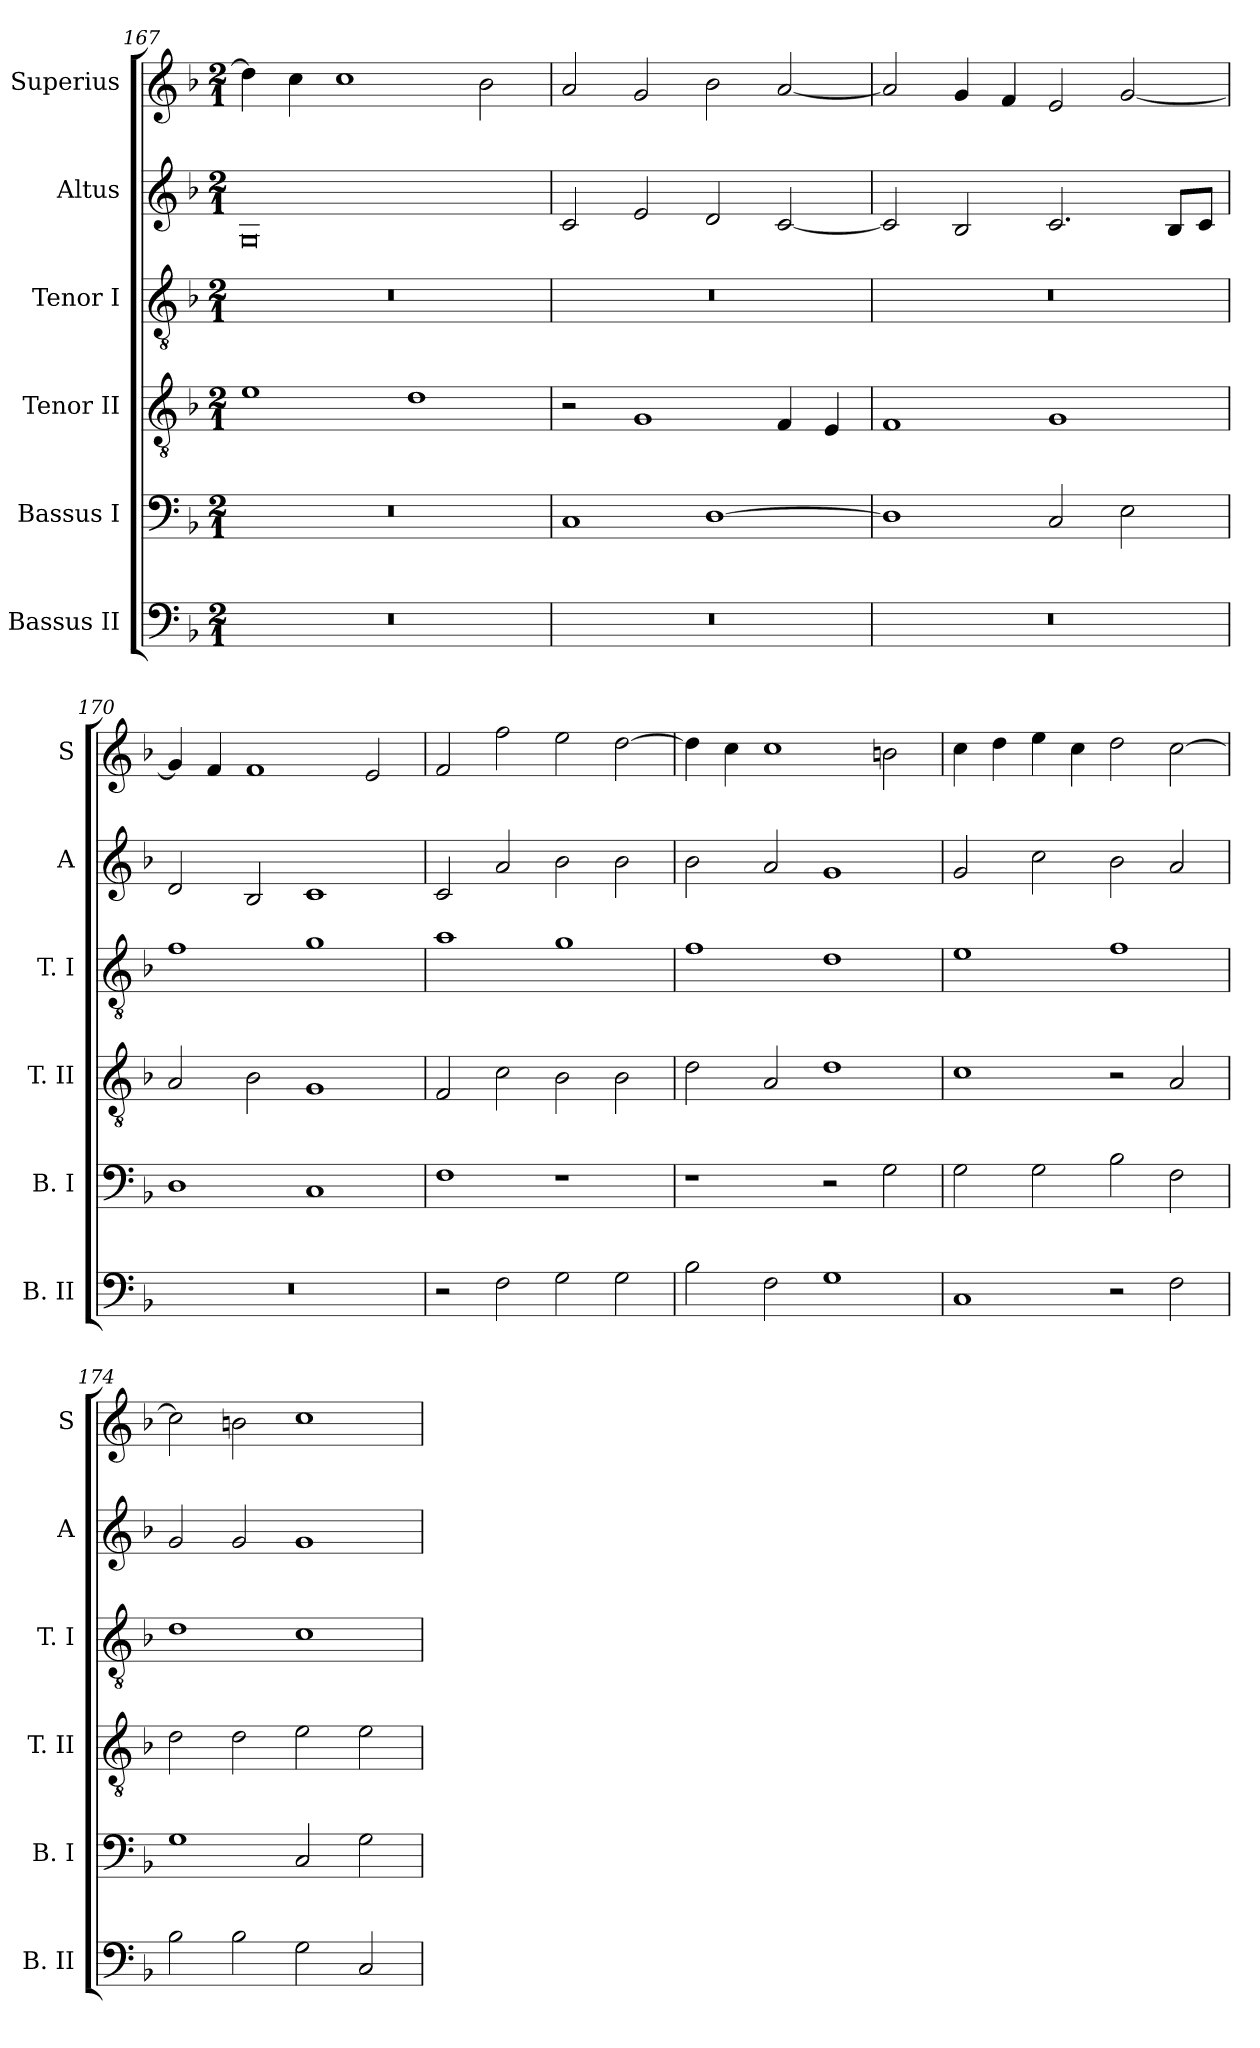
**kern	**kern	**kern	**kern	**kern	**kern
*part6	*part5	*part4	*part3	*part2	*part1
*staff6	*staff5	*staff4	*staff3	*staff2	*staff1
*I"Bassus II	*I"Bassus I	*I"Tenor II	*I"Tenor I	*I"Altus	*I"Superius
*I'B. II	*I'B. I	*I'T. II	*I'T. I	*I'A	*I'S
*clefF4	*clefF4	*clefGv2	*clefGv2	*clefG2	*clefG2
*k[b-]	*k[b-]	*k[b-]	*k[b-]	*k[b-]	*k[b-]
*F:	*F:	*F:	*F:	*F:	*F:
*M2/1	*M2/1	*M2/1	*M2/1	*M2/1	*M2/1
=167	=167	=167	=167	=167	=167
0r	0r	1e	0r	0G	4dd]
.	.	.	.	.	4cc
.	.	.	.	.	1cc
.	.	1d	.	.	.
.	.	.	.	.	2b-
=168	=168	=168	=168	=168	=168
0r	1C	2r	0r	2c	2a
.	.	1G	.	2e	2g
.	[1D	.	.	2d	2b-
.	.	4F	.	[2c	[2a
.	.	4E	.	.	.
=169	=169	=169	=169	=169	=169
0r	1D]	1F	0r	2c]	2a]
.	.	.	.	2B-	4g
.	.	.	.	.	4f
.	2C	1G	.	2.c	2e
.	2E	.	.	.	[2g
.	.	.	.	8B-L	.
.	.	.	.	8cJ	.
=170	=170	=170	=170	=170	=170
0r	1D	2A	1f	2d	4g]
.	.	.	.	.	4f
.	.	2B-	.	2B-	1f
.	1C	1G	1g	1c	.
.	.	.	.	.	2e
=171	=171	=171	=171	=171	=171
2r	1F	2F	1a	2c	2f
2F	.	2c	.	2a	2ff
2G	1r	2B-	1g	2b-	2ee
2G	.	2B-	.	2b-	[2dd
=172	=172	=172	=172	=172	=172
2B-	1r	2d	1f	2b-	4dd]
.	.	.	.	.	4cc
2F	.	2A	.	2a	1cc
1G	2r	1d	1d	1g	.
.	2G	.	.	.	2bn
=173	=173	=173	=173	=173	=173
1C	2G	1c	1e	2g	4cc
.	.	.	.	.	4dd
.	2G	.	.	2cc	4ee
.	.	.	.	.	4cc
2r	2B-	2r	1f	2b-	2dd
2F	2F	2A	.	2a	[2cc
=174	=174	=174	=174	=174	=174
2B-	1G	2d	1d	2g	2cc]
2B-	.	2d	.	2g	2bn
2G	2C	2e	1c	1g	1cc
2C	2G	2e	.	.	.
=	=	=	=	=	=
*-	*-	*-	*-	*-	*-
